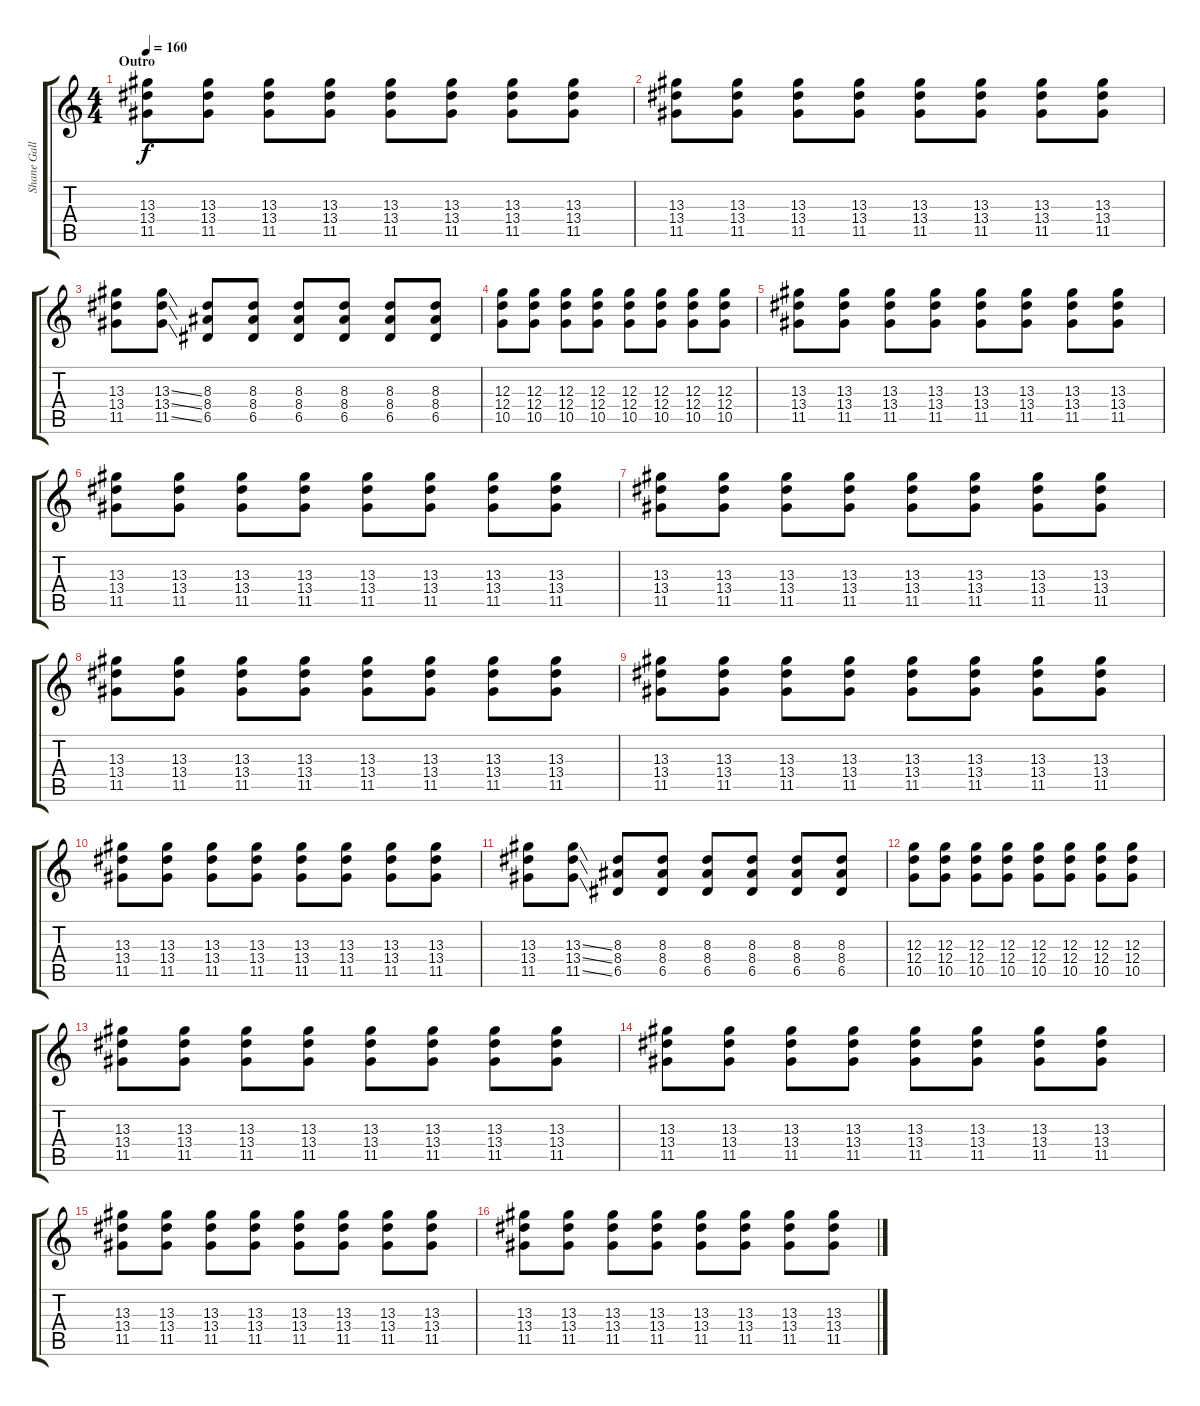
\track ("Shane Gallagher Guitar 2" "Shane Gall") {instrument overdrivenguitar}
\staff {score tabs}
\tuning (E4 B3 G3 D3 A2 E2) {hide}
\ts (4 4)
\section ("" "Outro")
\tempo 160
\clef g2
\ks c
(13.3 13.4 11.5).8{dy f} (13.3 13.4 11.5).8 (13.3 13.4 11.5).8 (13.3 13.4 11.5).8 (13.3 13.4 11.5).8 (13.3 13.4 11.5).8 (13.3 13.4 11.5).8 (13.3 13.4 11.5).8 |
(13.3 13.4 11.5).8 (13.3 13.4 11.5).8 (13.3 13.4 11.5).8 (13.3 13.4 11.5).8 (13.3 13.4 11.5).8 (13.3 13.4 11.5).8 (13.3 13.4 11.5).8 (13.3 13.4 11.5).8 |
(13.3 13.4 11.5).8 (13.3{ss} 13.4{ss} 11.5{ss}).8 (8.3 8.4 6.5).8 (8.3 8.4 6.5).8 (8.3 8.4 6.5).8 (8.3 8.4 6.5).8 (8.3 8.4 6.5).8 (8.3 8.4 6.5).8 |
(12.3 12.4 10.5).8 (12.3 12.4 10.5).8 (12.3 12.4 10.5).8 (12.3 12.4 10.5).8 (12.3 12.4 10.5).8 (12.3 12.4 10.5).8 (12.3 12.4 10.5).8 (12.3 12.4 10.5).8 |
(13.3 13.4 11.5).8 (13.3 13.4 11.5).8 (13.3 13.4 11.5).8 (13.3 13.4 11.5).8 (13.3 13.4 11.5).8 (13.3 13.4 11.5).8 (13.3 13.4 11.5).8 (13.3 13.4 11.5).8 |
(13.3 13.4 11.5).8 (13.3 13.4 11.5).8 (13.3 13.4 11.5).8 (13.3 13.4 11.5).8 (13.3 13.4 11.5).8 (13.3 13.4 11.5).8 (13.3 13.4 11.5).8 (13.3 13.4 11.5).8 |
(13.3 13.4 11.5).8 (13.3 13.4 11.5).8 (13.3 13.4 11.5).8 (13.3 13.4 11.5).8 (13.3 13.4 11.5).8 (13.3 13.4 11.5).8 (13.3 13.4 11.5).8 (13.3 13.4 11.5).8 |
(13.3 13.4 11.5).8 (13.3 13.4 11.5).8 (13.3 13.4 11.5).8 (13.3 13.4 11.5).8 (13.3 13.4 11.5).8 (13.3 13.4 11.5).8 (13.3 13.4 11.5).8 (13.3 13.4 11.5).8 |
(13.3 13.4 11.5).8 (13.3 13.4 11.5).8 (13.3 13.4 11.5).8 (13.3 13.4 11.5).8 (13.3 13.4 11.5).8 (13.3 13.4 11.5).8 (13.3 13.4 11.5).8 (13.3 13.4 11.5).8 |
(13.3 13.4 11.5).8 (13.3 13.4 11.5).8 (13.3 13.4 11.5).8 (13.3 13.4 11.5).8 (13.3 13.4 11.5).8 (13.3 13.4 11.5).8 (13.3 13.4 11.5).8 (13.3 13.4 11.5).8 |
(13.3 13.4 11.5).8 (13.3{ss} 13.4{ss} 11.5{ss}).8 (8.3 8.4 6.5).8 (8.3 8.4 6.5).8 (8.3 8.4 6.5).8 (8.3 8.4 6.5).8 (8.3 8.4 6.5).8 (8.3 8.4 6.5).8 |
(12.3 12.4 10.5).8 (12.3 12.4 10.5).8 (12.3 12.4 10.5).8 (12.3 12.4 10.5).8 (12.3 12.4 10.5).8 (12.3 12.4 10.5).8 (12.3 12.4 10.5).8 (12.3 12.4 10.5).8 |
(13.3 13.4 11.5).8 (13.3 13.4 11.5).8 (13.3 13.4 11.5).8 (13.3 13.4 11.5).8 (13.3 13.4 11.5).8 (13.3 13.4 11.5).8 (13.3 13.4 11.5).8 (13.3 13.4 11.5).8 |
(13.3 13.4 11.5).8 (13.3 13.4 11.5).8 (13.3 13.4 11.5).8 (13.3 13.4 11.5).8 (13.3 13.4 11.5).8 (13.3 13.4 11.5).8 (13.3 13.4 11.5).8 (13.3 13.4 11.5).8 |
(13.3 13.4 11.5).8 (13.3 13.4 11.5).8 (13.3 13.4 11.5).8 (13.3 13.4 11.5).8 (13.3 13.4 11.5).8 (13.3 13.4 11.5).8 (13.3 13.4 11.5).8 (13.3 13.4 11.5).8 |
(13.3 13.4 11.5).8 (13.3 13.4 11.5).8 (13.3 13.4 11.5).8 (13.3 13.4 11.5).8 (13.3 13.4 11.5).8 (13.3 13.4 11.5).8 (13.3 13.4 11.5).8 (13.3 13.4 11.5).8
